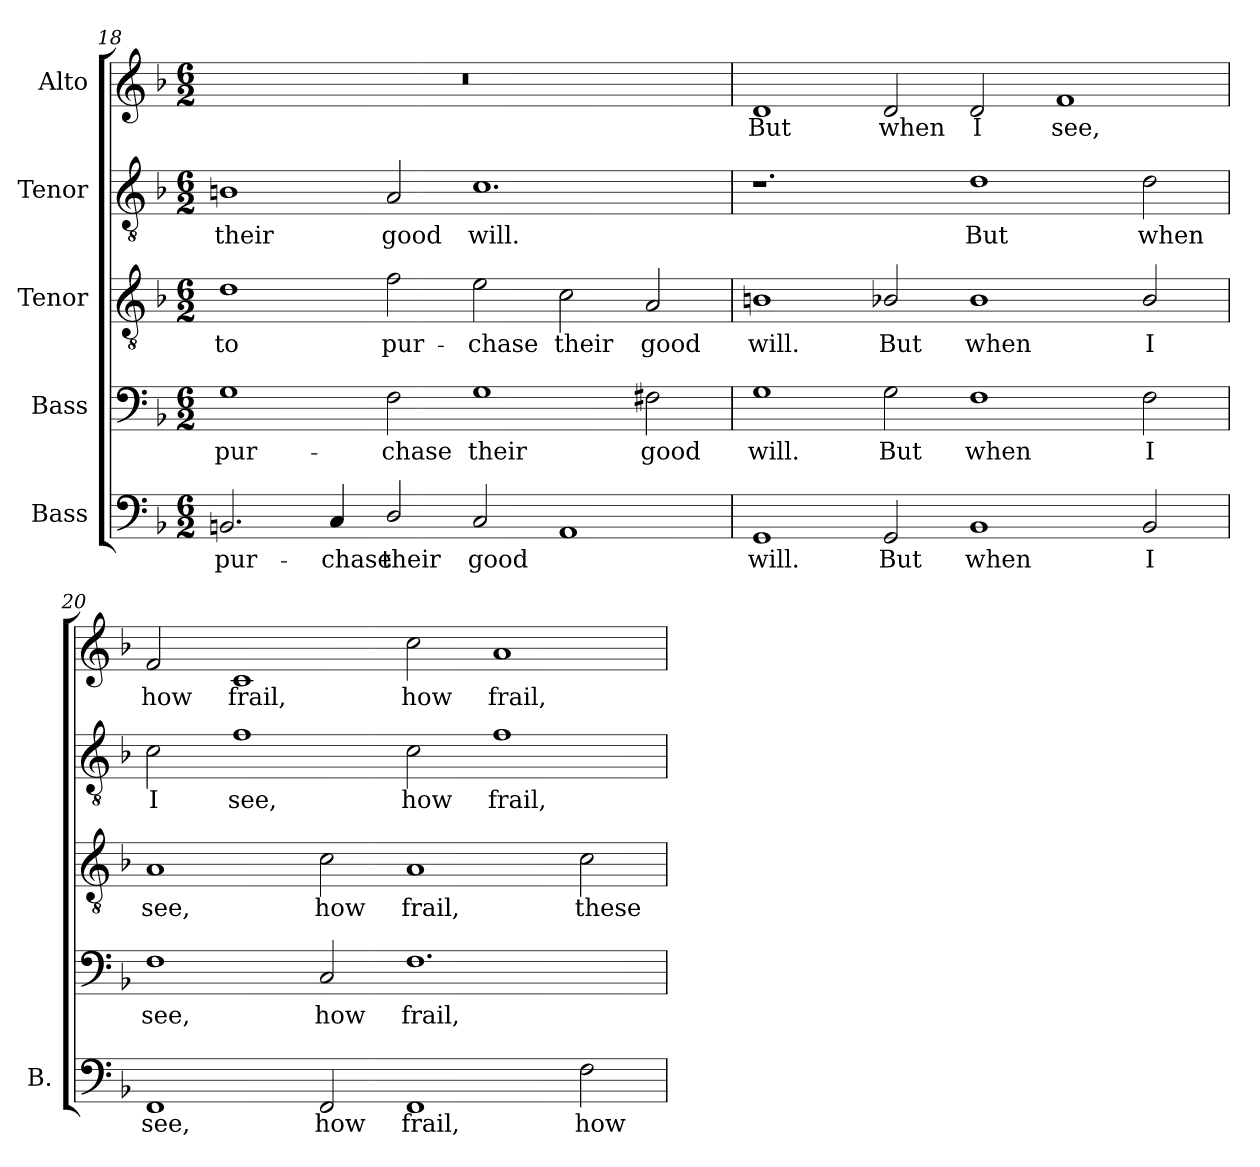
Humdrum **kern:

**kern	**text	**kern	**text	**kern	**text	**kern	**text	**kern	**text
*part5	*part5	*part4	*part4	*part3	*part3	*part2	*part2	*part1	*part1
*staff5	*staff5	*staff4	*staff4	*staff3	*staff3	*staff2	*staff2	*staff1	*staff1
*I"Bass	*	*I"Bass	*	*I"Tenor	*	*I"Tenor	*	*I"Alto	*
*I'B.	*	*	*	*	*	*	*	*	*
*clefF4	*	*clefF4	*	*clefGv2	*	*clefGv2	*	*clefG2	*
*	*	*ITrd7c12	*	*ITrd7c12	*	*ITrd7c12	*	*	*
*k[b-]	*	*k[b-]	*	*k[b-]	*	*k[b-]	*	*k[b-]	*
*F:	*	*F:	*	*F:	*	*F:	*	*F:	*
*M6/2	*	*M6/2	*	*M6/2	*	*M6/2	*	*M6/2	*
=18	=18	=18	=18	=18	=18	=18	=18	=18	=18
!	!LO:LY:b:color=#000000	!	!	!	!	!	!	!	!
!	!	!	!LO:LY:b:color=#000000	!	!	!	!	!	!
!	!	!	!	!	!LO:LY:b:color=#000000	!	!	!	!
!	!	!	!	!	!	!	!LO:LY:b:color=#000000	!LO:N:vis=1	!
2.BBni/	pur-	1GGi	pur-	1Di	to	1BBni	their	0.r	.
!	!LO:LY:b:color=#000000	!	!	!	!	!	!	!	!
4Ci/	-chase	.	.	.	.	.	.	.	.
!	!LO:LY:b:color=#000000	!	!	!	!	!	!	!	!
!	!	!	!LO:LY:b:color=#000000	!	!	!	!	!	!
!	!	!	!	!	!LO:LY:b:color=#000000	!	!	!	!
!	!	!	!	!	!	!	!LO:LY:b:color=#000000	!	!
2Di/	their	2FFi\	-chase	2Fi\	pur-	2AAi/	good	.	.
!	!LO:LY:b:color=#000000	!	!	!	!	!	!	!	!
!	!	!	!LO:LY:b:color=#000000	!	!	!	!	!	!
!	!	!	!	!	!LO:LY:b:color=#000000	!	!	!	!
!	!	!	!	!	!	!	!LO:LY:b:color=#000000	!	!
2Ci/	good	1GGi	their	2Ei\	-chase	1.Ci	will.	.	.
!	!	!	!	!	!LO:LY:b:color=#000000	!	!	!	!
1AAi	.	.	.	2Ci\	their	.	.	.	.
!	!	!	!LO:LY:b:color=#000000	!	!	!	!	!	!
!	!	!	!	!	!LO:LY:b:color=#000000	!	!	!	!
.	.	2FF#Xi\	good	2AAi/	good	.	.	.	.
=19	=19	=19	=19	=19	=19	=19	=19	=19	=19
!	!LO:LY:b:color=#000000	!	!	!	!	!	!	!	!
!	!	!	!LO:LY:b:color=#000000	!	!	!	!	!	!
!	!	!	!	!	!LO:LY:b:color=#000000	!	!	!	!
!	!	!	!	!	!	!	!	!	!LO:LY:b:color=#000000
1GGi	will.	1GGi	will.	1BBni	will.	1.r	.	1di	But
!	!LO:LY:b:color=#000000	!	!	!	!	!	!	!	!
!	!	!	!LO:LY:b:color=#000000	!	!	!	!	!	!
!	!	!	!	!	!LO:LY:b:color=#000000	!	!	!	!
!	!	!	!	!	!	!	!	!	!LO:LY:b:color=#000000
2GGi/	But	2GGi\	But	2BB-Xi/	But	.	.	2di/	when
!	!LO:LY:b:color=#000000	!	!	!	!	!	!	!	!
!	!	!	!LO:LY:b:color=#000000	!	!	!	!	!	!
!	!	!	!	!	!LO:LY:b:color=#000000	!	!	!	!
!	!	!	!	!	!	!	!LO:LY:b:color=#000000	!	!
!	!	!	!	!	!	!	!	!	!LO:LY:b:color=#000000
1BB-i	when	1FFi	when	1BB-i	when	1Di	But	2di/	I
!	!	!	!	!	!	!	!	!	!LO:LY:b:color=#000000
.	.	.	.	.	.	.	.	1fi	see,
!	!LO:LY:b:color=#000000	!	!	!	!	!	!	!	!
!	!	!	!LO:LY:b:color=#000000	!	!	!	!	!	!
!	!	!	!	!	!LO:LY:b:color=#000000	!	!	!	!
!	!	!	!	!	!	!	!LO:LY:b:color=#000000	!	!
2BB-i/	I	2FFi\	I	2BB-i/	I	2Di\	when	.	.
!!LO:PB:g=z
=20	=20	=20	=20	=20	=20	=20	=20	=20	=20
!	!LO:LY:b:color=#000000	!	!	!	!	!	!	!	!
!	!	!	!LO:LY:b:color=#000000	!	!	!	!	!	!
!	!	!	!	!	!LO:LY:b:color=#000000	!	!	!	!
!	!	!	!	!	!	!	!LO:LY:b:color=#000000	!	!
!	!	!	!	!	!	!	!	!	!LO:LY:b:color=#000000
1FFi	see,	1FFi	see,	1AAi	see,	2Ci\	I	2fi/	how
!	!	!	!	!	!	!	!LO:LY:b:color=#000000	!	!
!	!	!	!	!	!	!	!	!	!LO:LY:b:color=#000000
.	.	.	.	.	.	1Fi	see,	1ci	frail,
!	!LO:LY:b:color=#000000	!	!	!	!	!	!	!	!
!	!	!	!LO:LY:b:color=#000000	!	!	!	!	!	!
!	!	!	!	!	!LO:LY:b:color=#000000	!	!	!	!
2FFi/	how	2CCi/	how	2Ci\	how	.	.	.	.
!	!LO:LY:b:color=#000000	!	!	!	!	!	!	!	!
!	!	!	!LO:LY:b:color=#000000	!	!	!	!	!	!
!	!	!	!	!	!LO:LY:b:color=#000000	!	!	!	!
!	!	!	!	!	!	!	!LO:LY:b:color=#000000	!	!
!	!	!	!	!	!	!	!	!	!LO:LY:b:color=#000000
1FFi	frail,	1.FFi	frail,	1AAi	frail,	2Ci\	how	2cci\	how
!	!	!	!	!	!	!	!LO:LY:b:color=#000000	!	!
!	!	!	!	!	!	!	!	!	!LO:LY:b:color=#000000
.	.	.	.	.	.	1Fi	frail,	1ai	frail,
!	!LO:LY:b:color=#000000	!	!	!	!	!	!	!	!
!	!	!	!	!	!LO:LY:b:color=#000000	!	!	!	!
2Fi\	how	.	.	2Ci\	these	.	.	.	.
=	=	=	=	=	=	=	=	=	=
*-	*-	*-	*-	*-	*-	*-	*-	*-	*-
